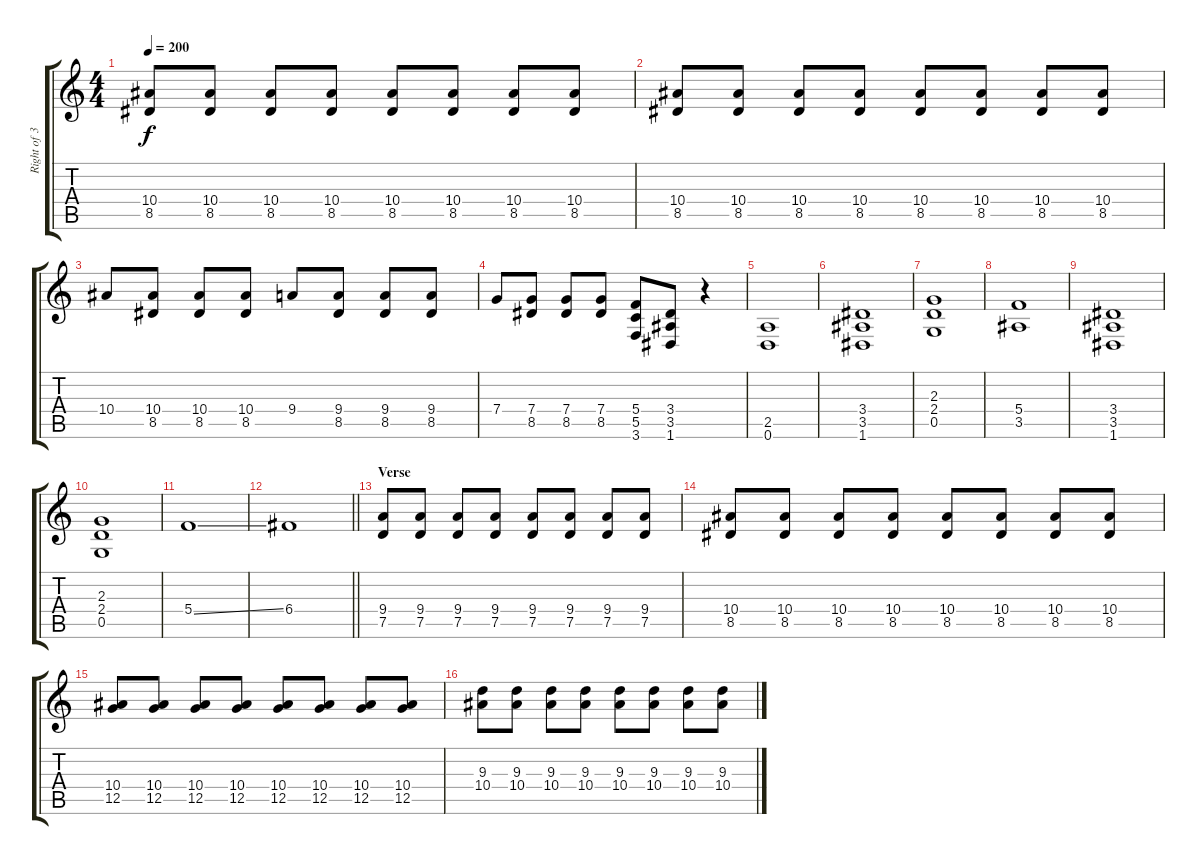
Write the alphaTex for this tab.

\track ("Right of 3" "Right of 3") {mute instrument distortionguitar}
\staff {score tabs}
\tuning (D4 A3 F3 C3 G2 D2) {hide}
\ts (4 4)
\tempo 200
\clef g2
\ks c
(10.4 8.5).8{dy f} (10.4 8.5).8 (10.4 8.5).8 (10.4 8.5).8 (10.4 8.5).8 (10.4 8.5).8 (10.4 8.5).8 (10.4 8.5).8 |
(10.4 8.5).8 (10.4 8.5).8 (10.4 8.5).8 (10.4 8.5).8 (10.4 8.5).8 (10.4 8.5).8 (10.4 8.5).8 (10.4 8.5).8 |
10.4.8 (10.4 8.5).8 (10.4 8.5).8 (10.4 8.5).8 9.4.8 (9.4 8.5).8 (9.4 8.5).8 (9.4 8.5).8 |
7.4.8 (7.4 8.5).8 (7.4 8.5).8 (7.4 8.5).8 (5.4 5.5 3.6).8 (3.4 3.5 1.6).8 r.4 |
(2.5 0.6).1 |
(3.4 3.5 1.6).1 |
(2.3 2.4 0.5).1 |
(5.4 3.5).1 |
(3.4 3.5 1.6).1 |
(2.3 2.4 0.5).1 |
5.4{ss}.1 |
\barLineRight lightlight
6.4.1 |
\section ("" "Verse")
(9.4 7.5).8 (9.4 7.5).8 (9.4 7.5).8 (9.4 7.5).8 (9.4 7.5).8 (9.4 7.5).8 (9.4 7.5).8 (9.4 7.5).8 |
(10.4 8.5).8 (10.4 8.5).8 (10.4 8.5).8 (10.4 8.5).8 (10.4 8.5).8 (10.4 8.5).8 (10.4 8.5).8 (10.4 8.5).8 |
(10.4 12.5).8 (10.4 12.5).8 (10.4 12.5).8 (10.4 12.5).8 (10.4 12.5).8 (10.4 12.5).8 (10.4 12.5).8 (10.4 12.5).8 |
(9.3 10.4).8 (9.3 10.4).8 (9.3 10.4).8 (9.3 10.4).8 (9.3 10.4).8 (9.3 10.4).8 (9.3 10.4).8 (9.3 10.4).8
